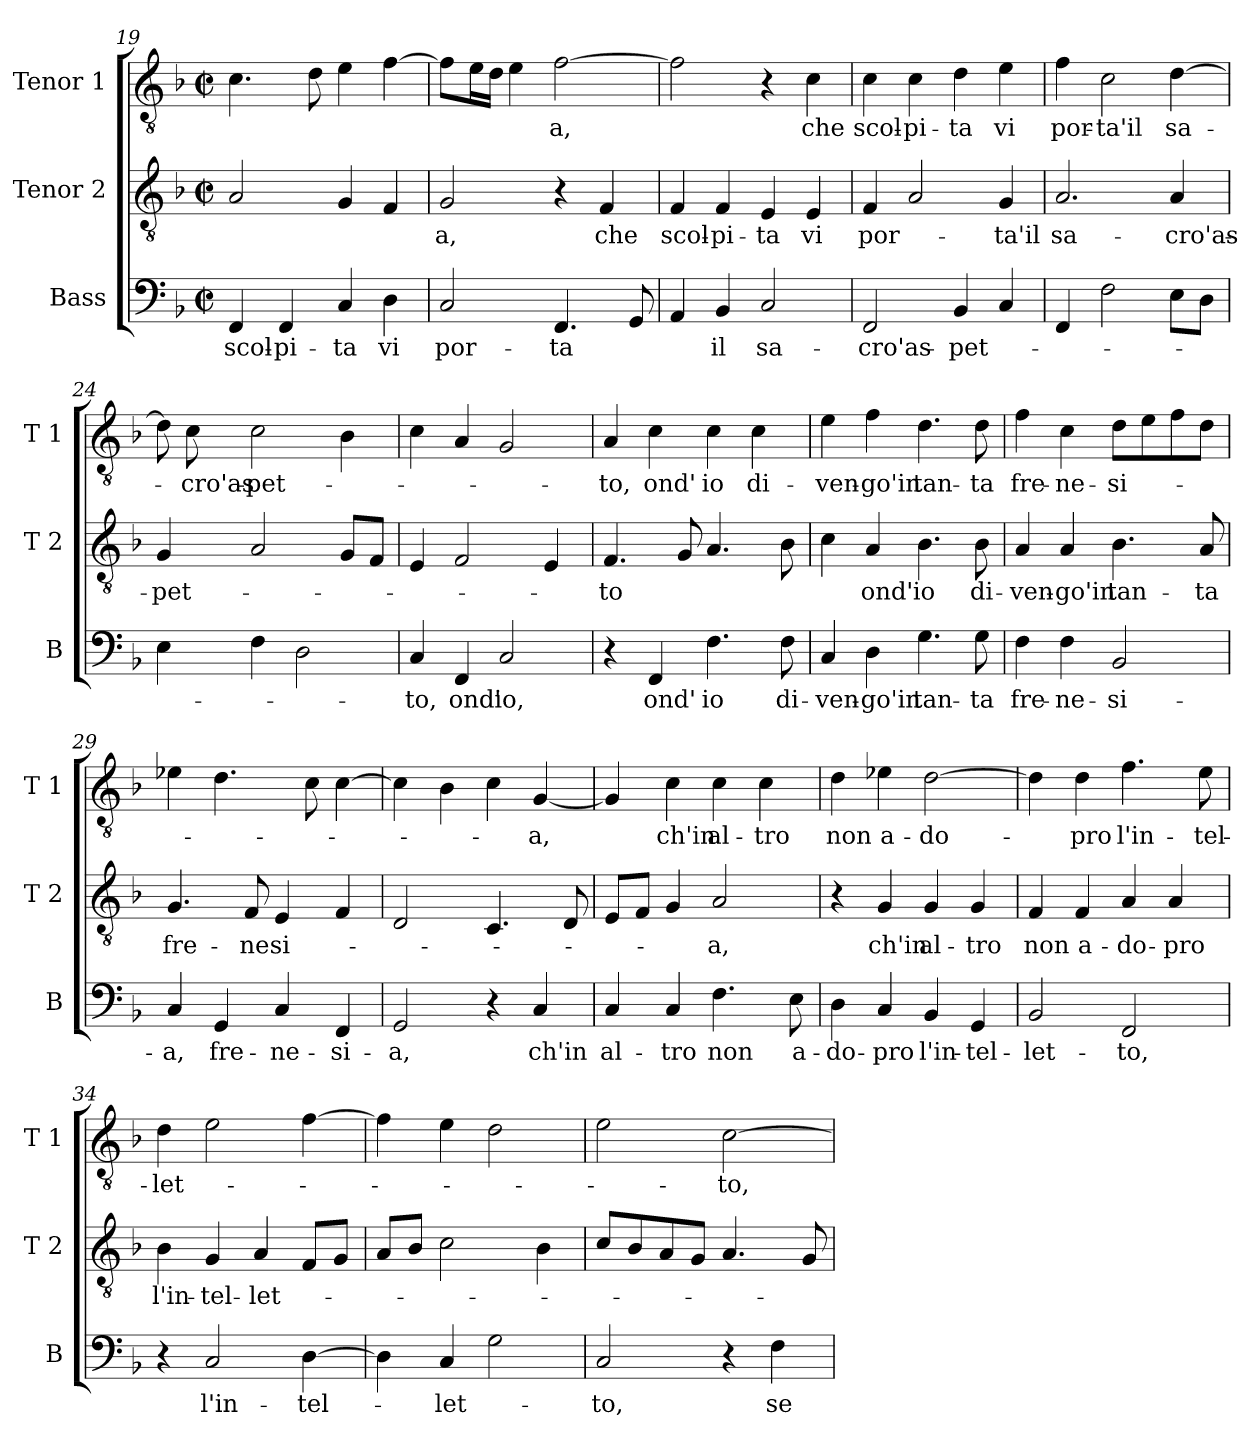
**kern	**text	**kern	**text	**kern	**text
*part3	*part3	*part2	*part2	*part1	*part1
*staff3	*staff3	*staff2	*staff2	*staff1	*staff1
*I"Bass	*	*I"Tenor 2	*	*I"Tenor 1	*
*I'B	*	*I'T 2	*	*I'T 1	*
*clefF4	*	*clefGv2	*	*clefGv2	*
*k[b-]	*	*k[b-]	*	*k[b-]	*
*F:	*	*F:	*	*F:	*
*M2/2	*	*M2/2	*	*M2/2	*
*met(c|)	*	*met(c|)	*	*met(c|)	*
=19	=19	=19	=19	=19	=19
!	!LO:LY:b	!	!	!	!
4FF/	scol-	2A/	.	4.c\	.
!	!LO:LY:b	!	!	!	!
4FF/	-pi-	.	.	.	.
.	.	.	.	8d\	.
!	!LO:LY:b	!	!	!	!
4C/	-ta	4G/	.	4e\	.
!	!LO:LY:b	!	!	!	!
4D\	vi	4F/	.	[4f\	.
=20	=20	=20	=20	=20	=20
!	!LO:LY:b	!	!LO:LY:b	!	!
2C/	por-	2G/	-a,	8f\L]	.
.	.	.	.	16e\L	.
.	.	.	.	16d\JJ	.
.	.	.	.	4e\	.
!	!LO:LY:b	!	!	!	!LO:LY:b
4.FF/	-ta	4r	.	[2f\	-a,
!	!	!	!LO:LY:b	!	!
.	.	4F/	che	.	.
8GG/	.	.	.	.	.
=21	=21	=21	=21	=21	=21
!	!	!	!LO:LY:b	!	!
4AA/	.	4F/	scol-	2f\]	.
!	!LO:LY:b	!	!LO:LY:b	!	!
4BB-/	il	4F/	-pi-	.	.
!	!LO:LY:b	!	!LO:LY:b	!	!
2C/	sa-	4E/	-ta	4r	.
!	!	!	!LO:LY:b	!	!LO:LY:b
.	.	4E/	vi	4c\	che
!!LO:LB:g=z
=22	=22	=22	=22	=22	=22
!	!LO:LY:b	!	!LO:LY:b	!	!LO:LY:b
2FF/	-cro'as-	4F/	por-	4c\	scol-
!	!	!	!	!	!LO:LY:b
.	.	2A/	.	4c\	-pi-
!	!LO:LY:b	!	!	!	!LO:LY:b
4BB-/	-pet-	.	.	4d\	-ta
!	!	!	!LO:LY:b	!	!LO:LY:b
4C/	.	4G/	-ta'il	4e\	vi
=23	=23	=23	=23	=23	=23
!	!	!	!LO:LY:b	!	!LO:LY:b
4FF/	.	2.A/	sa-	4f\	por-
!	!	!	!	!	!LO:LY:b
2F\	.	.	.	2c\	-ta'il
!	!	!	!LO:LY:b	!	!LO:LY:b
8E\L	.	4A/	-cro'as-	[4d\	sa-
8D\J	.	.	.	.	.
=24	=24	=24	=24	=24	=24
!	!	!	!LO:LY:b	!	!
4E\	.	4G/	-pet-	8d\]	.
!	!	!	!	!	!LO:LY:b
.	.	.	.	8c\	-cro'as-
!	!	!	!	!	!LO:LY:b
4F\	.	2A/	.	2c\	-pet-
2D\	.	.	.	.	.
.	.	8G/L	.	4B-\	.
.	.	8F/J	.	.	.
=25	=25	=25	=25	=25	=25
!	!LO:LY:b	!	!	!	!
4C/	-to,	4E/	.	4c\	.
!	!LO:LY:b	!	!	!	!
4FF/	ond'	2F/	.	4A/	.
!	!LO:LY:b	!	!	!	!
2C/	io,	.	.	2G/	.
.	.	4E/	.	.	.
=26	=26	=26	=26	=26	=26
!	!	!	!LO:LY:b	!	!LO:LY:b
4r	.	4.F/	-to	4A/	-to,
!	!LO:LY:b	!	!	!	!LO:LY:b
4FF/	ond'	.	.	4c\	ond'
.	.	8G/	.	.	.
!	!LO:LY:b	!	!	!	!LO:LY:b
4.F\	io	4.A/	.	4c\	io
!	!	!	!	!	!LO:LY:b
.	.	.	.	4c\	di-
!	!LO:LY:b	!	!	!	!
8F\	di-	8B-\	.	.	.
=27	=27	=27	=27	=27	=27
!	!LO:LY:b	!	!	!	!LO:LY:b
4C/	-ven-	4c\	.	4e\	-ven-
!	!LO:LY:b	!	!LO:LY:b	!	!LO:LY:b
4D\	-go'in	4A/	ond'	4f\	-go'in
!	!LO:LY:b	!	!LO:LY:b	!	!LO:LY:b
4.G\	tan-	4.B-\	io	4.d\	tan-
!	!LO:LY:b	!	!LO:LY:b	!	!LO:LY:b
8G\	-ta	8B-\	di-	8d\	-ta
!!LO:LB:g=z
=28	=28	=28	=28	=28	=28
!	!LO:LY:b	!	!LO:LY:b	!	!LO:LY:b
4F\	fre-	4A/	-ven-	4f\	fre-
!	!LO:LY:b	!	!LO:LY:b	!	!LO:LY:b
4F\	-ne-	4A/	-go'in	4c\	-ne-
!	!LO:LY:b	!	!LO:LY:b	!	!LO:LY:b
2BB-/	-si-	4.B-\	tan-	8d\L	-si-
.	.	.	.	8e\	.
.	.	.	.	8f\	.
!	!	!	!LO:LY:b	!	!
.	.	8A/	-ta	8d\J	.
=29	=29	=29	=29	=29	=29
!	!LO:LY:b	!	!LO:LY:b	!	!
4C/	-a,	4.G/	fre-	4e-X\	.
!	!LO:LY:b	!	!	!	!
4GG/	fre-	.	.	4.d\	.
!	!	!	!LO:LY:b	!	!
.	.	8F/	-ne	.	.
!	!LO:LY:b	!	!LO:LY:b	!	!
4C/	-ne-	4E/	si-	.	.
.	.	.	.	8c\	.
!	!LO:LY:b	!	!	!	!
4FF/	-si-	4F/	.	[4c\	.
=30	=30	=30	=30	=30	=30
!	!LO:LY:b	!	!	!	!
2GG/	-a,	2D/	.	4c\]	.
.	.	.	.	4B-\	.
4r	.	4.C/	.	4c\	.
!	!LO:LY:b	!	!	!	!LO:LY:b
4C/	ch'in	.	.	[4G/	-a,
.	.	8D/	.	.	.
=31	=31	=31	=31	=31	=31
!	!LO:LY:b	!	!	!	!
4C/	al-	8E/L	.	4G/]	.
.	.	8F/J	.	.	.
!	!LO:LY:b	!	!	!	!LO:LY:b
4C/	-tro	4G/	.	4c\	ch'in
!	!LO:LY:b	!	!LO:LY:b	!	!LO:LY:b
4.F\	non	2A/	-a,	4c\	al-
!	!	!	!	!	!LO:LY:b
.	.	.	.	4c\	-tro
!	!LO:LY:b	!	!	!	!
8E\	a-	.	.	.	.
=32	=32	=32	=32	=32	=32
!	!LO:LY:b	!	!	!	!LO:LY:b
4D\	-do-	4r	.	4d\	non
!	!LO:LY:b	!	!LO:LY:b	!	!LO:LY:b
4C/	-pro	4G/	ch'in	4e-X\	a-
!	!LO:LY:b	!	!LO:LY:b	!	!LO:LY:b
4BB-/	l'in-	4G/	al-	[2d\	-do-
!	!LO:LY:b	!	!LO:LY:b	!	!
4GG/	-tel-	4G/	-tro	.	.
!!LO:LB:g=z
=33	=33	=33	=33	=33	=33
!	!LO:LY:b	!	!LO:LY:b	!	!
2BB-/	-let-	4F/	non	4d\]	.
!	!	!	!LO:LY:b	!	!LO:LY:b
.	.	4F/	a-	4d\	-pro
!	!LO:LY:b	!	!LO:LY:b	!	!LO:LY:b
2FF/	-to,	4A/	-do-	4.f\	l'in-
!	!	!	!LO:LY:b	!	!
.	.	4A/	-pro	.	.
!	!	!	!	!	!LO:LY:b
.	.	.	.	8e\	-tel-
=34	=34	=34	=34	=34	=34
!	!	!	!LO:LY:b	!	!LO:LY:b
4r	.	4B-\	l'in-	4d\	-let-
!	!LO:LY:b	!	!LO:LY:b	!	!
2C/	l'in-	4G/	-tel-	2e\	.
!	!	!	!LO:LY:b	!	!
.	.	4A/	-let-	.	.
!	!LO:LY:b	!	!	!	!
[4D\	-tel-	8F/L	.	[4f\	.
.	.	8G/J	.	.	.
=35	=35	=35	=35	=35	=35
4D\]	.	8A/L	.	4f\]	.
.	.	8B-/J	.	.	.
!	!LO:LY:b	!	!	!	!
4C/	-let-	2c\	.	4e\	.
2G\	.	.	.	2d\	.
.	.	4B-\	.	.	.
=36	=36	=36	=36	=36	=36
!	!LO:LY:b	!	!	!	!
2C/	-to,	8c/L	.	2e\	.
.	.	8B-/	.	.	.
.	.	8A/	.	.	.
.	.	8G/J	.	.	.
!	!	!	!	!	!LO:LY:b
4r	.	4.A/	.	[2c\	-to,
!	!LO:LY:b	!	!	!	!
4F\	se	.	.	.	.
.	.	8G/	.	.	.
=	=	=	=	=	=
*-	*-	*-	*-	*-	*-
